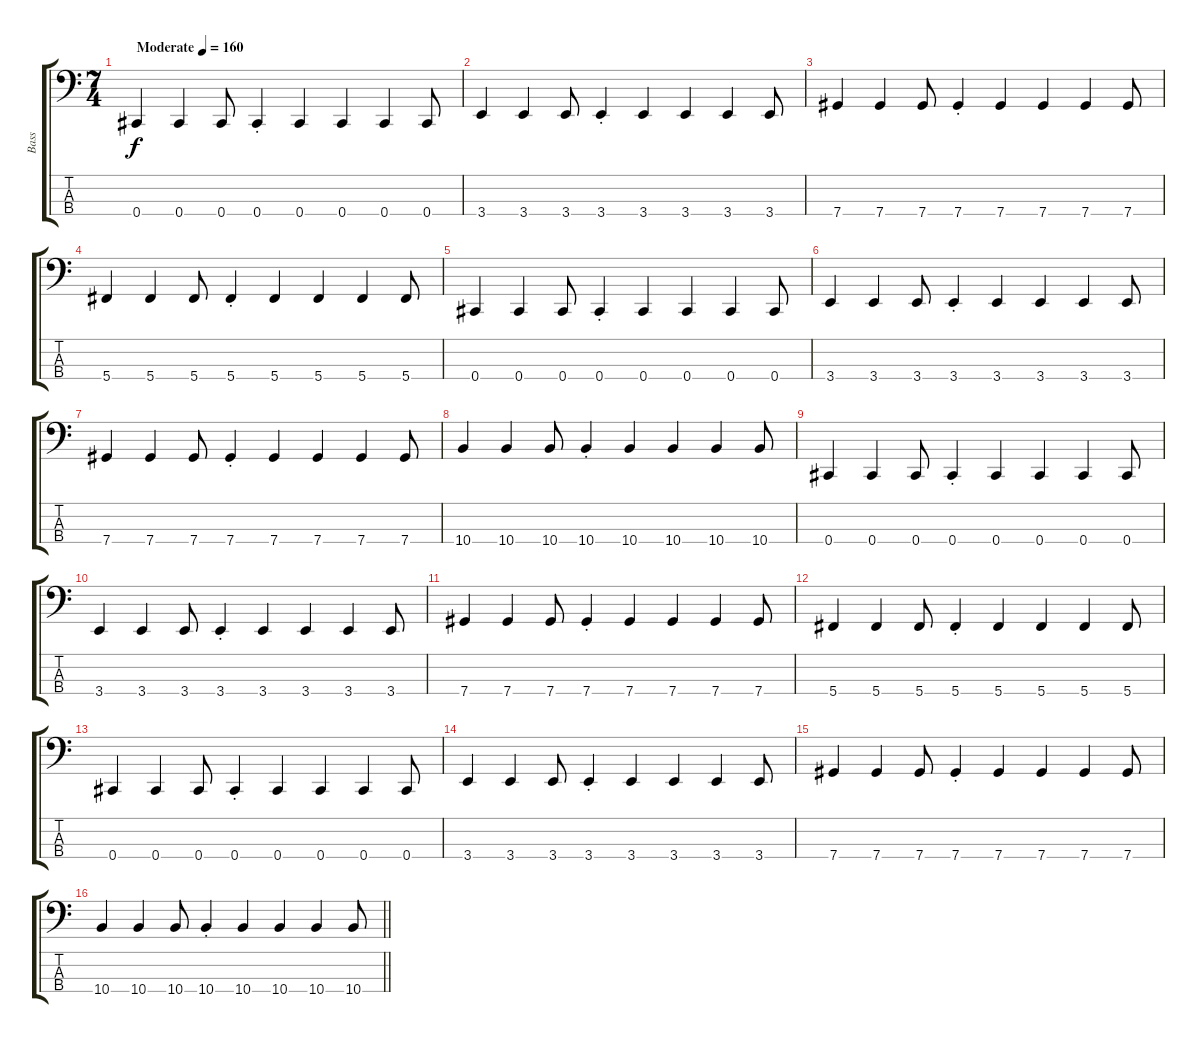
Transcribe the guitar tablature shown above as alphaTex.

\track ("Bass" "Bass") {instrument electricbassfinger}
\staff {score tabs}
\tuning (Gb2 Db2 Ab1 Db1) {hide}
\ts (7 4)
\tempo (160 "Moderate")
\clef f4
\ks c
0.4.4{dy f instrument electricbassfinger} 0.4.4 0.4.8 0.4{st}.4 0.4.4 0.4.4 0.4.4 0.4.8 |
3.4.4 3.4.4 3.4.8 3.4{st}.4 3.4.4 3.4.4 3.4.4 3.4.8 |
7.4.4 7.4.4 7.4.8 7.4{st}.4 7.4.4 7.4.4 7.4.4 7.4.8 |
5.4.4 5.4.4 5.4.8 5.4{st}.4 5.4.4 5.4.4 5.4.4 5.4.8 |
0.4.4 0.4.4 0.4.8 0.4{st}.4 0.4.4 0.4.4 0.4.4 0.4.8 |
3.4.4 3.4.4 3.4.8 3.4{st}.4 3.4.4 3.4.4 3.4.4 3.4.8 |
7.4.4 7.4.4 7.4.8 7.4{st}.4 7.4.4 7.4.4 7.4.4 7.4.8 |
10.4.4 10.4.4 10.4.8 10.4{st}.4 10.4.4 10.4.4 10.4.4 10.4.8 |
0.4.4 0.4.4 0.4.8 0.4{st}.4 0.4.4 0.4.4 0.4.4 0.4.8 |
3.4.4 3.4.4 3.4.8 3.4{st}.4 3.4.4 3.4.4 3.4.4 3.4.8 |
7.4.4 7.4.4 7.4.8 7.4{st}.4 7.4.4 7.4.4 7.4.4 7.4.8 |
5.4.4 5.4.4 5.4.8 5.4{st}.4 5.4.4 5.4.4 5.4.4 5.4.8 |
0.4.4 0.4.4 0.4.8 0.4{st}.4 0.4.4 0.4.4 0.4.4 0.4.8 |
3.4.4 3.4.4 3.4.8 3.4{st}.4 3.4.4 3.4.4 3.4.4 3.4.8 |
7.4.4 7.4.4 7.4.8 7.4{st}.4 7.4.4 7.4.4 7.4.4 7.4.8 |
\barLineRight lightlight
10.4.4 10.4.4 10.4.8 10.4{st}.4 10.4.4 10.4.4 10.4.4 10.4.8
